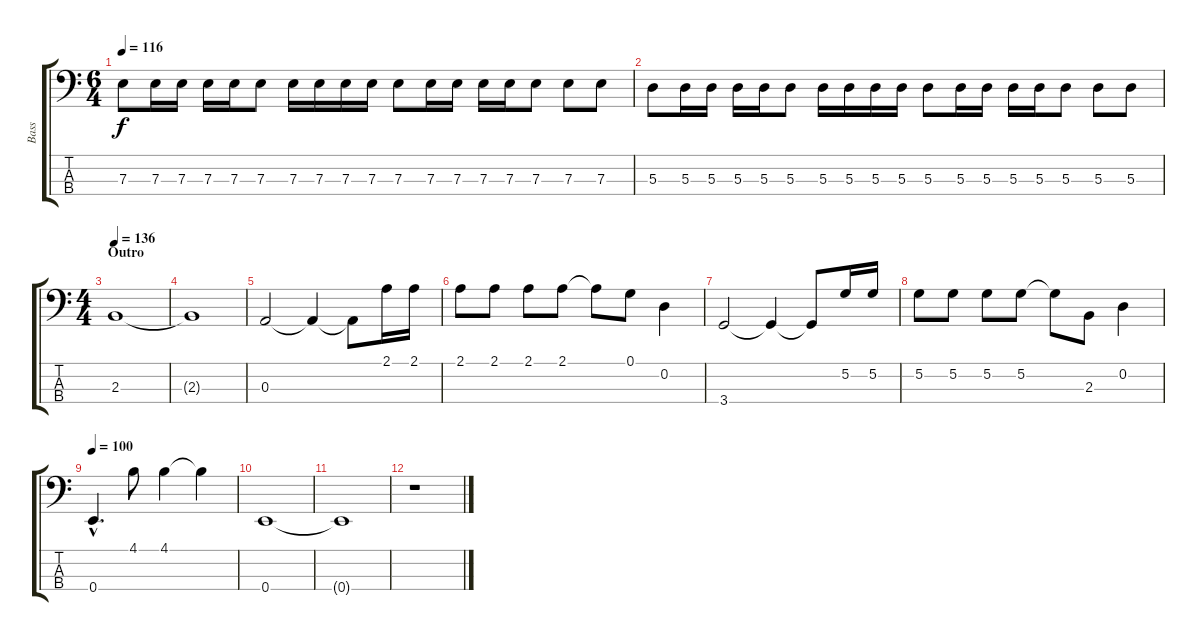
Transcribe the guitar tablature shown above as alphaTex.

\track ("Bass" "Bass") {instrument electricbassfinger}
\staff {score tabs}
\tuning (G2 D2 A1 E1) {hide}
\ts (6 4)
\tempo 116
\clef f4
\ks c
7.3.8{dy f} 7.3.16 7.3.16 7.3.16 7.3.16 7.3.8 7.3.16 7.3.16 7.3.16 7.3.16 7.3.8 7.3.16 7.3.16 7.3.16 7.3.16 7.3.8 7.3.8 7.3.8 |
5.3.8 5.3.16 5.3.16 5.3.16 5.3.16 5.3.8 5.3.16 5.3.16 5.3.16 5.3.16 5.3.8 5.3.16 5.3.16 5.3.16 5.3.16 5.3.8 5.3.8 5.3.8 |
\ts (4 4)
\section ("" "Outro")
\tempo 136
2.3.1 |
2.3{t}.1 |
0.3.2 0.3{t}.4 0.3{t}.8 2.1.16 2.1.16 |
2.1.8 2.1.8 2.1.8 2.1.8 2.1{t}.8 0.1.8 0.2.4 |
3.4.2 3.4{t}.4 3.4{t}.8 5.2.16 5.2.16 |
5.2.8 5.2.8 5.2.8 5.2.8 5.2{t}.8 2.3.8 0.2.4 |
\tempo 100
0.4{hac}.4{d} 4.1.8 4.1.4 4.1{t}.4 |
0.4.1 |
0.4{t}.1 |
r.1
